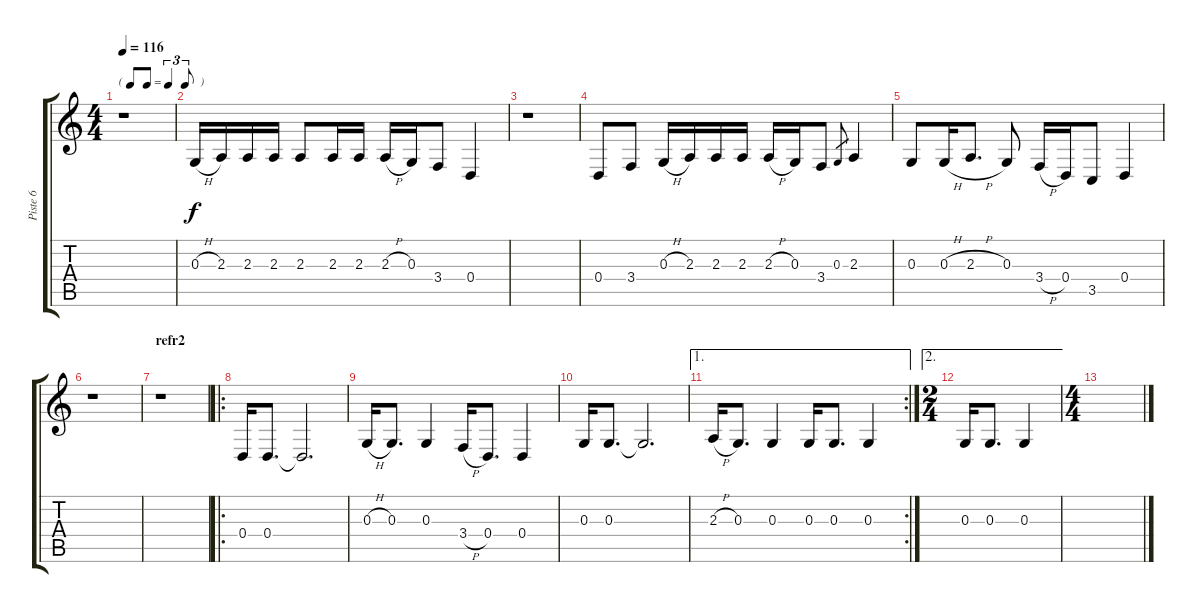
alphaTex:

\track ("Piste 6" "Piste 6") {instrument lead5charang}
\staff {score tabs}
\tuning (E4 B3 G3 D3 A2 E2) {hide}
\ts (4 4)
\tf triplet8th
\tempo 116
\clef g2
\ks c
r.1{dy f} |
0.3{h}.16 2.3.16 2.3.16 2.3.16 2.3.8 2.3.16 2.3.16 2.3{h}.16 0.3.16 3.4.8 0.4.4 |
r.1 |
0.4.8 3.4.8 0.3{h}.16 2.3.16 2.3.16 2.3.16 2.3{h}.16 0.3.16 3.4.8 0.3.8{gr} 2.3.4 |
0.3.8 0.3{h}.16 2.3{h}.8{d} 0.3.8 3.4{h}.16 0.4.16 3.5.8 0.4.4 |
r.1 |
\section ("" "refr2")
r.1 |
\ro
0.4.16 0.4.8{d} 0.4{t}.2{d} |
0.3{h}.16 0.3.8{d} 0.3.4 3.4{h}.16 0.4.8{d} 0.4.4 |
0.3.16 0.3.8{d} 0.3{t}.2{d} |
\ae 1
\rc 2
2.3{h}.16 0.3.8{d} 0.3.4 0.3.16 0.3.8{d} 0.3.4 |
\ae 2
\ts (2 4)
0.3.16 0.3.8{d} 0.3.4 |
\ts (4 4)
